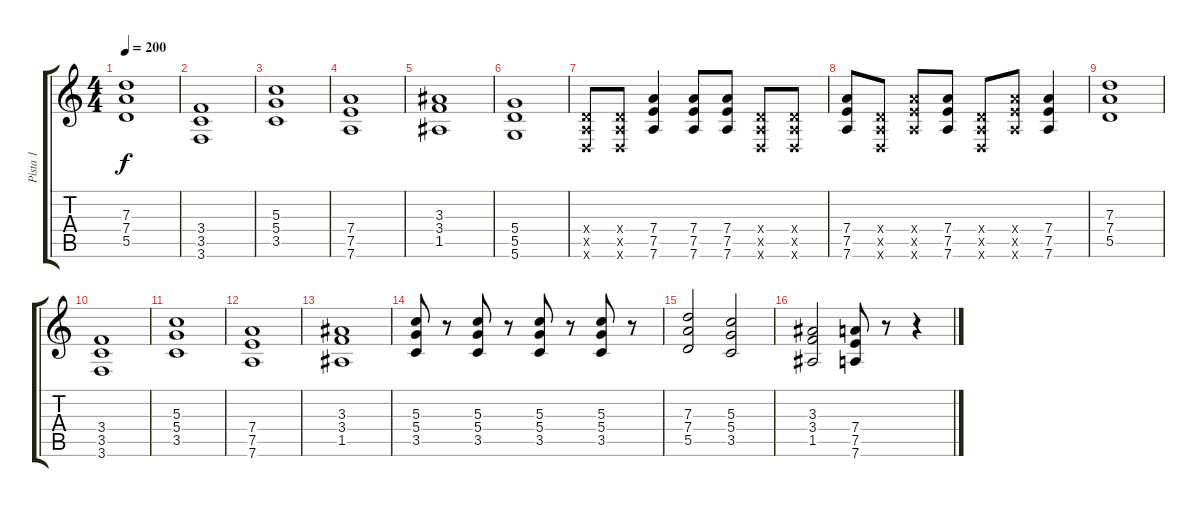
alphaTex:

\track ("Pista 1" "Pista 1") {instrument distortionguitar}
\staff {score tabs}
\tuning (E4 B3 G3 D3 A2 D2) {hide}
\ts (4 4)
\tempo 200
\clef g2
\ks c
(7.3 7.4 5.5).1{dy f} |
(3.4 3.5 3.6).1 |
(5.3 5.4 3.5).1 |
(7.4 7.5 7.6).1 |
(3.3 3.4 1.5).1 |
(5.4 5.5 5.6).1 |
(0.4{x} 0.5{x} 0.6{x}).8 (0.4{x} 0.5{x} 0.6{x}).8 (7.4 7.5 7.6).4 (7.4 7.5 7.6).8 (7.4 7.5 7.6).8 (0.4{x} 0.5{x} 0.6{x}).8 (0.4{x} 0.5{x} 0.6{x}).8 |
(7.4 7.5 7.6).8 (0.4{x} 0.5{x} 0.6{x}).8 (7.4{x} 7.5{x} 7.6{x}).8 (7.4 7.5 7.6).8 (0.4{x} 0.5{x} 0.6{x}).8 (7.4{x} 7.5{x} 7.6{x}).8 (7.4 7.5 7.6).4 |
(7.3 7.4 5.5).1 |
(3.4 3.5 3.6).1 |
(5.3 5.4 3.5).1 |
(7.4 7.5 7.6).1 |
(3.3 3.4 1.5).1 |
(5.3 5.4 3.5).8 r.8 (5.3 5.4 3.5).8 r.8 (5.3 5.4 3.5).8 r.8 (5.3 5.4 3.5).8 r.8 |
(7.3 7.4 5.5).2 (5.3 5.4 3.5).2 |
(3.3 3.4 1.5).2 (7.4 7.5 7.6).8 r.8 r.4
